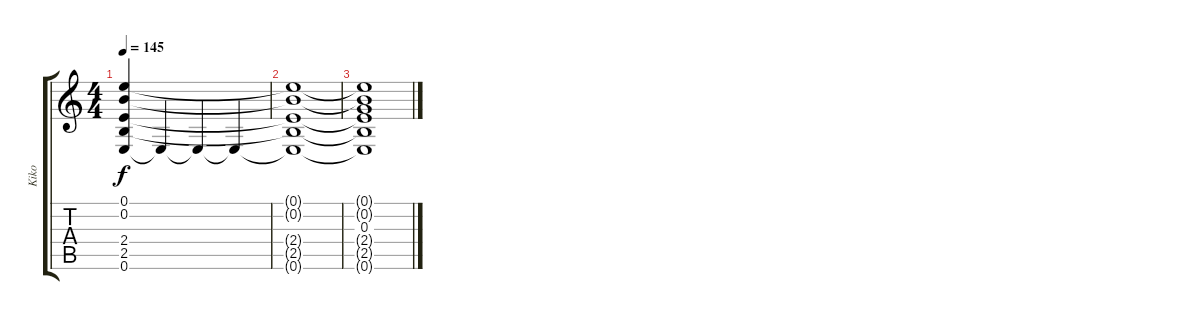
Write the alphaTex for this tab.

\track ("Kiko" "Kiko") {instrument distortionguitar}
\staff {score tabs}
\tuning (E4 B3 G3 D3 A2 E2) {hide}
\ts (4 4)
\tempo 145
\clef g2
\ks c
(0.1{t} 0.2{t} 2.4{t} 2.5{t} 0.6{t}).4{dy f} 0.6{t}.4 0.6{t}.4 0.6{t}.4{volume 11} |
(0.1{t} 0.2{t} 2.4{t} 2.5{t} 0.6{t}).1{volume 8} |
(0.1{t} 0.2{t} 0.3 2.4{t} 2.5{t} 0.6{t}).1{volume 7}
